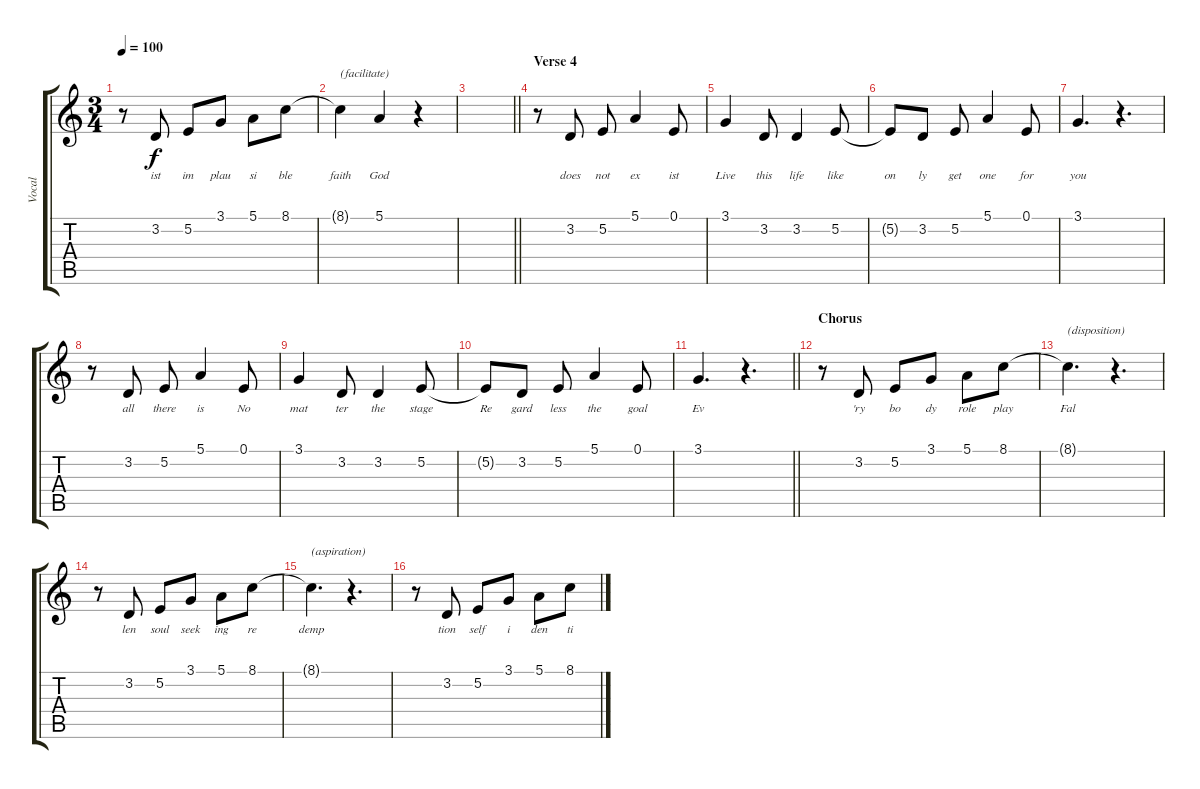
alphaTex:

\track ("Vocal" "Vocal") {instrument acousticgrandpiano}
\staff {score tabs}
\tuning (E4 B3 G3 D3 A2 E2) {hide}
\ts (3 4)
\tempo 100
\clef g2
\ks c
r.8{dy f} 3.2.8{lyrics (0 "ist") lyrics (1 "") lyrics (2 "") lyrics (3 "") lyrics (4 "")} 5.2.8{lyrics (0 "im") lyrics (1 "") lyrics (2 "") lyrics (3 "") lyrics (4 "")} 3.1.8{lyrics (0 "plau") lyrics (1 "") lyrics (2 "") lyrics (3 "") lyrics (4 "")} 5.1.8{lyrics (0 "si") lyrics (1 "") lyrics (2 "") lyrics (3 "") lyrics (4 "")} 8.1.8{lyrics (0 "ble") lyrics (1 "") lyrics (2 "") lyrics (3 "") lyrics (4 "")} |
8.1{t}.4{txt "(facilitate)" lyrics (0 "faith") lyrics (1 "") lyrics (2 "") lyrics (3 "") lyrics (4 "")} 5.1.4{lyrics (0 "God") lyrics (1 "") lyrics (2 "") lyrics (3 "") lyrics (4 "")} r.4 |
\barLineRight lightlight
|
\section ("" "Verse 4")
r.8 3.2.8{lyrics (0 "does") lyrics (1 "") lyrics (2 "") lyrics (3 "") lyrics (4 "")} 5.2.8{lyrics (0 "not") lyrics (1 "") lyrics (2 "") lyrics (3 "") lyrics (4 "")} 5.1.4{lyrics (0 "ex") lyrics (1 "") lyrics (2 "") lyrics (3 "") lyrics (4 "")} 0.1.8{lyrics (0 "ist") lyrics (1 "") lyrics (2 "") lyrics (3 "") lyrics (4 "")} |
3.1.4{lyrics (0 "Live") lyrics (1 "") lyrics (2 "") lyrics (3 "") lyrics (4 "")} 3.2.8{lyrics (0 "this") lyrics (1 "") lyrics (2 "") lyrics (3 "") lyrics (4 "")} 3.2.4{lyrics (0 "life") lyrics (1 "") lyrics (2 "") lyrics (3 "") lyrics (4 "")} 5.2.8{lyrics (0 "like") lyrics (1 "") lyrics (2 "") lyrics (3 "") lyrics (4 "")} |
5.2{t}.8{lyrics (0 "on") lyrics (1 "") lyrics (2 "") lyrics (3 "") lyrics (4 "")} 3.2.8{lyrics (0 "ly") lyrics (1 "") lyrics (2 "") lyrics (3 "") lyrics (4 "")} 5.2.8{lyrics (0 "get") lyrics (1 "") lyrics (2 "") lyrics (3 "") lyrics (4 "")} 5.1.4{lyrics (0 "one") lyrics (1 "") lyrics (2 "") lyrics (3 "") lyrics (4 "")} 0.1.8{lyrics (0 "for") lyrics (1 "") lyrics (2 "") lyrics (3 "") lyrics (4 "")} |
3.1.4{d lyrics (0 "you") lyrics (1 "") lyrics (2 "") lyrics (3 "") lyrics (4 "")} r.4{d} |
r.8 3.2.8{lyrics (0 "all") lyrics (1 "") lyrics (2 "") lyrics (3 "") lyrics (4 "")} 5.2.8{lyrics (0 "there") lyrics (1 "") lyrics (2 "") lyrics (3 "") lyrics (4 "")} 5.1.4{lyrics (0 "is") lyrics (1 "") lyrics (2 "") lyrics (3 "") lyrics (4 "")} 0.1.8{lyrics (0 "No") lyrics (1 "") lyrics (2 "") lyrics (3 "") lyrics (4 "")} |
3.1.4{lyrics (0 "mat") lyrics (1 "") lyrics (2 "") lyrics (3 "") lyrics (4 "")} 3.2.8{lyrics (0 "ter") lyrics (1 "") lyrics (2 "") lyrics (3 "") lyrics (4 "")} 3.2.4{lyrics (0 "the") lyrics (1 "") lyrics (2 "") lyrics (3 "") lyrics (4 "")} 5.2.8{lyrics (0 "stage") lyrics (1 "") lyrics (2 "") lyrics (3 "") lyrics (4 "")} |
5.2{t}.8{lyrics (0 "Re") lyrics (1 "") lyrics (2 "") lyrics (3 "") lyrics (4 "")} 3.2.8{lyrics (0 "gard") lyrics (1 "") lyrics (2 "") lyrics (3 "") lyrics (4 "")} 5.2.8{lyrics (0 "less") lyrics (1 "") lyrics (2 "") lyrics (3 "") lyrics (4 "")} 5.1.4{lyrics (0 "the") lyrics (1 "") lyrics (2 "") lyrics (3 "") lyrics (4 "")} 0.1.8{lyrics (0 "goal") lyrics (1 "") lyrics (2 "") lyrics (3 "") lyrics (4 "")} |
\barLineRight lightlight
3.1.4{d lyrics (0 "Ev") lyrics (1 "") lyrics (2 "") lyrics (3 "") lyrics (4 "")} r.4{d} |
\section ("" "Chorus")
r.8 3.2.8{lyrics (0 "'ry") lyrics (1 "") lyrics (2 "") lyrics (3 "") lyrics (4 "")} 5.2.8{lyrics (0 "bo") lyrics (1 "") lyrics (2 "") lyrics (3 "") lyrics (4 "")} 3.1.8{lyrics (0 "dy") lyrics (1 "") lyrics (2 "") lyrics (3 "") lyrics (4 "")} 5.1.8{lyrics (0 "role") lyrics (1 "") lyrics (2 "") lyrics (3 "") lyrics (4 "")} 8.1.8{lyrics (0 "play") lyrics (1 "") lyrics (2 "") lyrics (3 "") lyrics (4 "")} |
8.1{t}.4{d txt "(disposition)" lyrics (0 "Fal") lyrics (1 "") lyrics (2 "") lyrics (3 "") lyrics (4 "")} r.4{d} |
r.8 3.2.8{lyrics (0 "len") lyrics (1 "") lyrics (2 "") lyrics (3 "") lyrics (4 "")} 5.2.8{lyrics (0 "soul") lyrics (1 "") lyrics (2 "") lyrics (3 "") lyrics (4 "")} 3.1.8{lyrics (0 "seek") lyrics (1 "") lyrics (2 "") lyrics (3 "") lyrics (4 "")} 5.1.8{lyrics (0 "ing") lyrics (1 "") lyrics (2 "") lyrics (3 "") lyrics (4 "")} 8.1.8{lyrics (0 "re") lyrics (1 "") lyrics (2 "") lyrics (3 "") lyrics (4 "")} |
8.1{t}.4{d txt "(aspiration)" lyrics (0 "demp") lyrics (1 "") lyrics (2 "") lyrics (3 "") lyrics (4 "")} r.4{d} |
r.8 3.2.8{lyrics (0 "tion") lyrics (1 "") lyrics (2 "") lyrics (3 "") lyrics (4 "")} 5.2.8{lyrics (0 "self") lyrics (1 "") lyrics (2 "") lyrics (3 "") lyrics (4 "")} 3.1.8{lyrics (0 "i") lyrics (1 "") lyrics (2 "") lyrics (3 "") lyrics (4 "")} 5.1.8{lyrics (0 "den") lyrics (1 "") lyrics (2 "") lyrics (3 "") lyrics (4 "")} 8.1.8{lyrics (0 "ti") lyrics (1 "") lyrics (2 "") lyrics (3 "") lyrics (4 "")}
